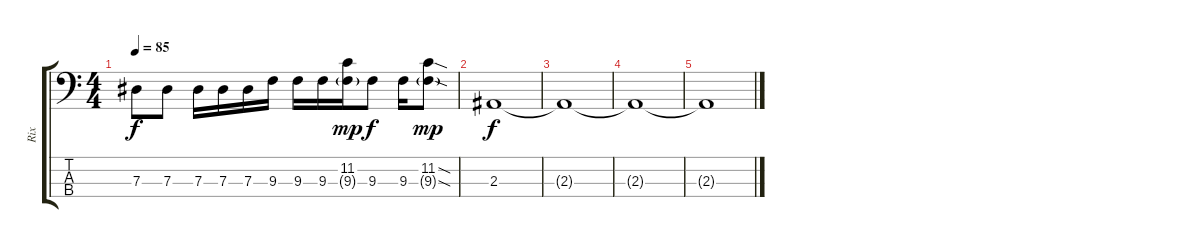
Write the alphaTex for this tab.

\track ("Rix" "Rix") {instrument electricbasspick}
\staff {score tabs}
\tuning (Gb2 Db2 Ab1 Eb1) {hide}
\ts (4 4)
\tempo 85
\clef f4
\ks c
7.3.8{dy f} 7.3.8 7.3.16 7.3.16 7.3.16 9.3.16 9.3.16 9.3.16 (11.2 9.3{g}).16{dy mp} 9.3.8{dy f} 9.3.16 (11.2{sod} 9.3{sod g}).8{dy mp} |
2.3.1{dy f volume 0} |
2.3{t}.1 |
2.3{t}.1 |
2.3{t}.1
